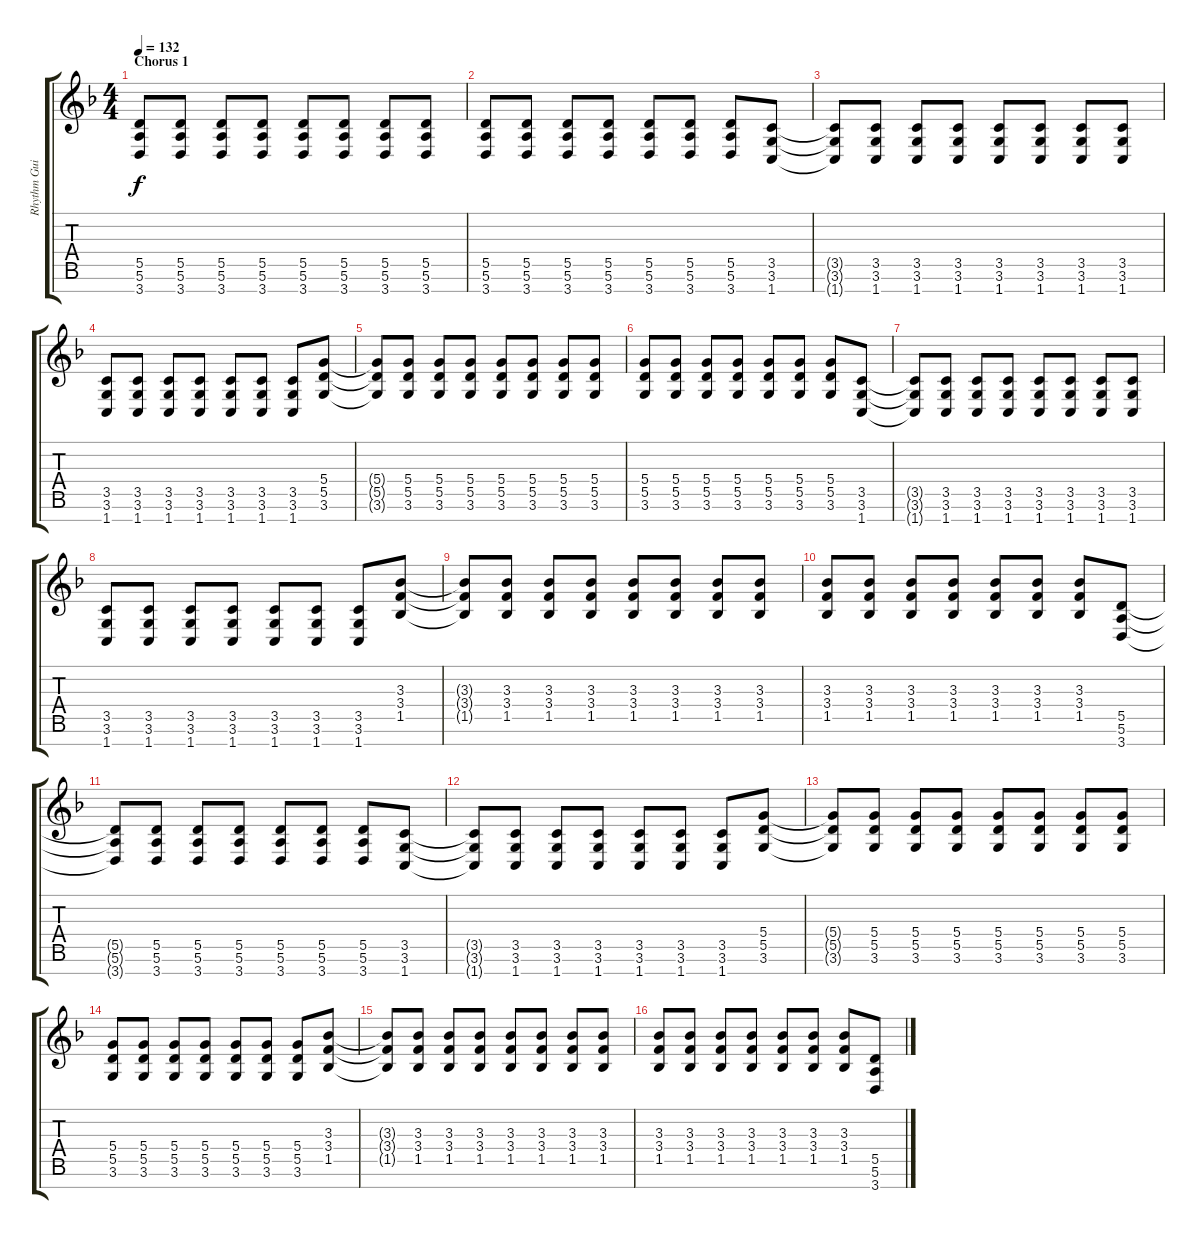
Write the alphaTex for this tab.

\track ("Rhythm Guitar" "Rhythm Gui") {instrument distortionguitar}
\staff {score tabs}
\tuning (E4 B3 G3 D3 A2 E2 B1) {hide}
\ts (4 4)
\section ("" "Chorus 1")
\tempo 132
\clef g2
\ks dminor
(5.5{t} 5.6{t} 3.7{t}).8{dy f} (5.5 5.6 3.7).8 (5.5 5.6 3.7).8 (5.5 5.6 3.7).8 (5.5 5.6 3.7).8 (5.5 5.6 3.7).8 (5.5 5.6 3.7).8 (5.5 5.6 3.7).8 |
(5.5 5.6 3.7).8 (5.5 5.6 3.7).8 (5.5 5.6 3.7).8 (5.5 5.6 3.7).8 (5.5 5.6 3.7).8 (5.5 5.6 3.7).8 (5.5 5.6 3.7).8 (3.5 3.6 1.7).8 |
(3.5{t} 3.6{t} 1.7{t}).8 (3.5 3.6 1.7).8 (3.5 3.6 1.7).8 (3.5 3.6 1.7).8 (3.5 3.6 1.7).8 (3.5 3.6 1.7).8 (3.5 3.6 1.7).8 (3.5 3.6 1.7).8 |
(3.5 3.6 1.7).8 (3.5 3.6 1.7).8 (3.5 3.6 1.7).8 (3.5 3.6 1.7).8 (3.5 3.6 1.7).8 (3.5 3.6 1.7).8 (3.5 3.6 1.7).8 (5.4 5.5 3.6).8 |
(5.4{t} 5.5{t} 3.6{t}).8 (5.4 5.5 3.6).8 (5.4 5.5 3.6).8 (5.4 5.5 3.6).8 (5.4 5.5 3.6).8 (5.4 5.5 3.6).8 (5.4 5.5 3.6).8 (5.4 5.5 3.6).8 |
(5.4 5.5 3.6).8 (5.4 5.5 3.6).8 (5.4 5.5 3.6).8 (5.4 5.5 3.6).8 (5.4 5.5 3.6).8 (5.4 5.5 3.6).8 (5.4 5.5 3.6).8 (3.5 3.6 1.7).8 |
(3.5{t} 3.6{t} 1.7{t}).8 (3.5 3.6 1.7).8 (3.5 3.6 1.7).8 (3.5 3.6 1.7).8 (3.5 3.6 1.7).8 (3.5 3.6 1.7).8 (3.5 3.6 1.7).8 (3.5 3.6 1.7).8 |
(3.5 3.6 1.7).8 (3.5 3.6 1.7).8 (3.5 3.6 1.7).8 (3.5 3.6 1.7).8 (3.5 3.6 1.7).8 (3.5 3.6 1.7).8 (3.5 3.6 1.7).8 (3.3 3.4 1.5).8 |
(3.3{t} 3.4{t} 1.5{t}).8 (3.3 3.4 1.5).8 (3.3 3.4 1.5).8 (3.3 3.4 1.5).8 (3.3 3.4 1.5).8 (3.3 3.4 1.5).8 (3.3 3.4 1.5).8 (3.3 3.4 1.5).8 |
(3.3 3.4 1.5).8 (3.3 3.4 1.5).8 (3.3 3.4 1.5).8 (3.3 3.4 1.5).8 (3.3 3.4 1.5).8 (3.3 3.4 1.5).8 (3.3 3.4 1.5).8 (5.5 5.6 3.7).8 |
(5.5{t} 5.6{t} 3.7{t}).8 (5.5 5.6 3.7).8 (5.5 5.6 3.7).8 (5.5 5.6 3.7).8 (5.5 5.6 3.7).8 (5.5 5.6 3.7).8 (5.5 5.6 3.7).8 (3.5 3.6 1.7).8 |
(3.5{t} 3.6{t} 1.7{t}).8 (3.5 3.6 1.7).8 (3.5 3.6 1.7).8 (3.5 3.6 1.7).8 (3.5 3.6 1.7).8 (3.5 3.6 1.7).8 (3.5 3.6 1.7).8 (5.4 5.5 3.6).8 |
(5.4{t} 5.5{t} 3.6{t}).8 (5.4 5.5 3.6).8 (5.4 5.5 3.6).8 (5.4 5.5 3.6).8 (5.4 5.5 3.6).8 (5.4 5.5 3.6).8 (5.4 5.5 3.6).8 (5.4 5.5 3.6).8 |
(5.4 5.5 3.6).8 (5.4 5.5 3.6).8 (5.4 5.5 3.6).8 (5.4 5.5 3.6).8 (5.4 5.5 3.6).8 (5.4 5.5 3.6).8 (5.4 5.5 3.6).8 (3.3 3.4 1.5).8 |
(3.3{t} 3.4{t} 1.5{t}).8 (3.3 3.4 1.5).8 (3.3 3.4 1.5).8 (3.3 3.4 1.5).8 (3.3 3.4 1.5).8 (3.3 3.4 1.5).8 (3.3 3.4 1.5).8 (3.3 3.4 1.5).8 |
(3.3 3.4 1.5).8 (3.3 3.4 1.5).8 (3.3 3.4 1.5).8 (3.3 3.4 1.5).8 (3.3 3.4 1.5).8 (3.3 3.4 1.5).8 (3.3 3.4 1.5).8 (5.5 5.6 3.7).8
